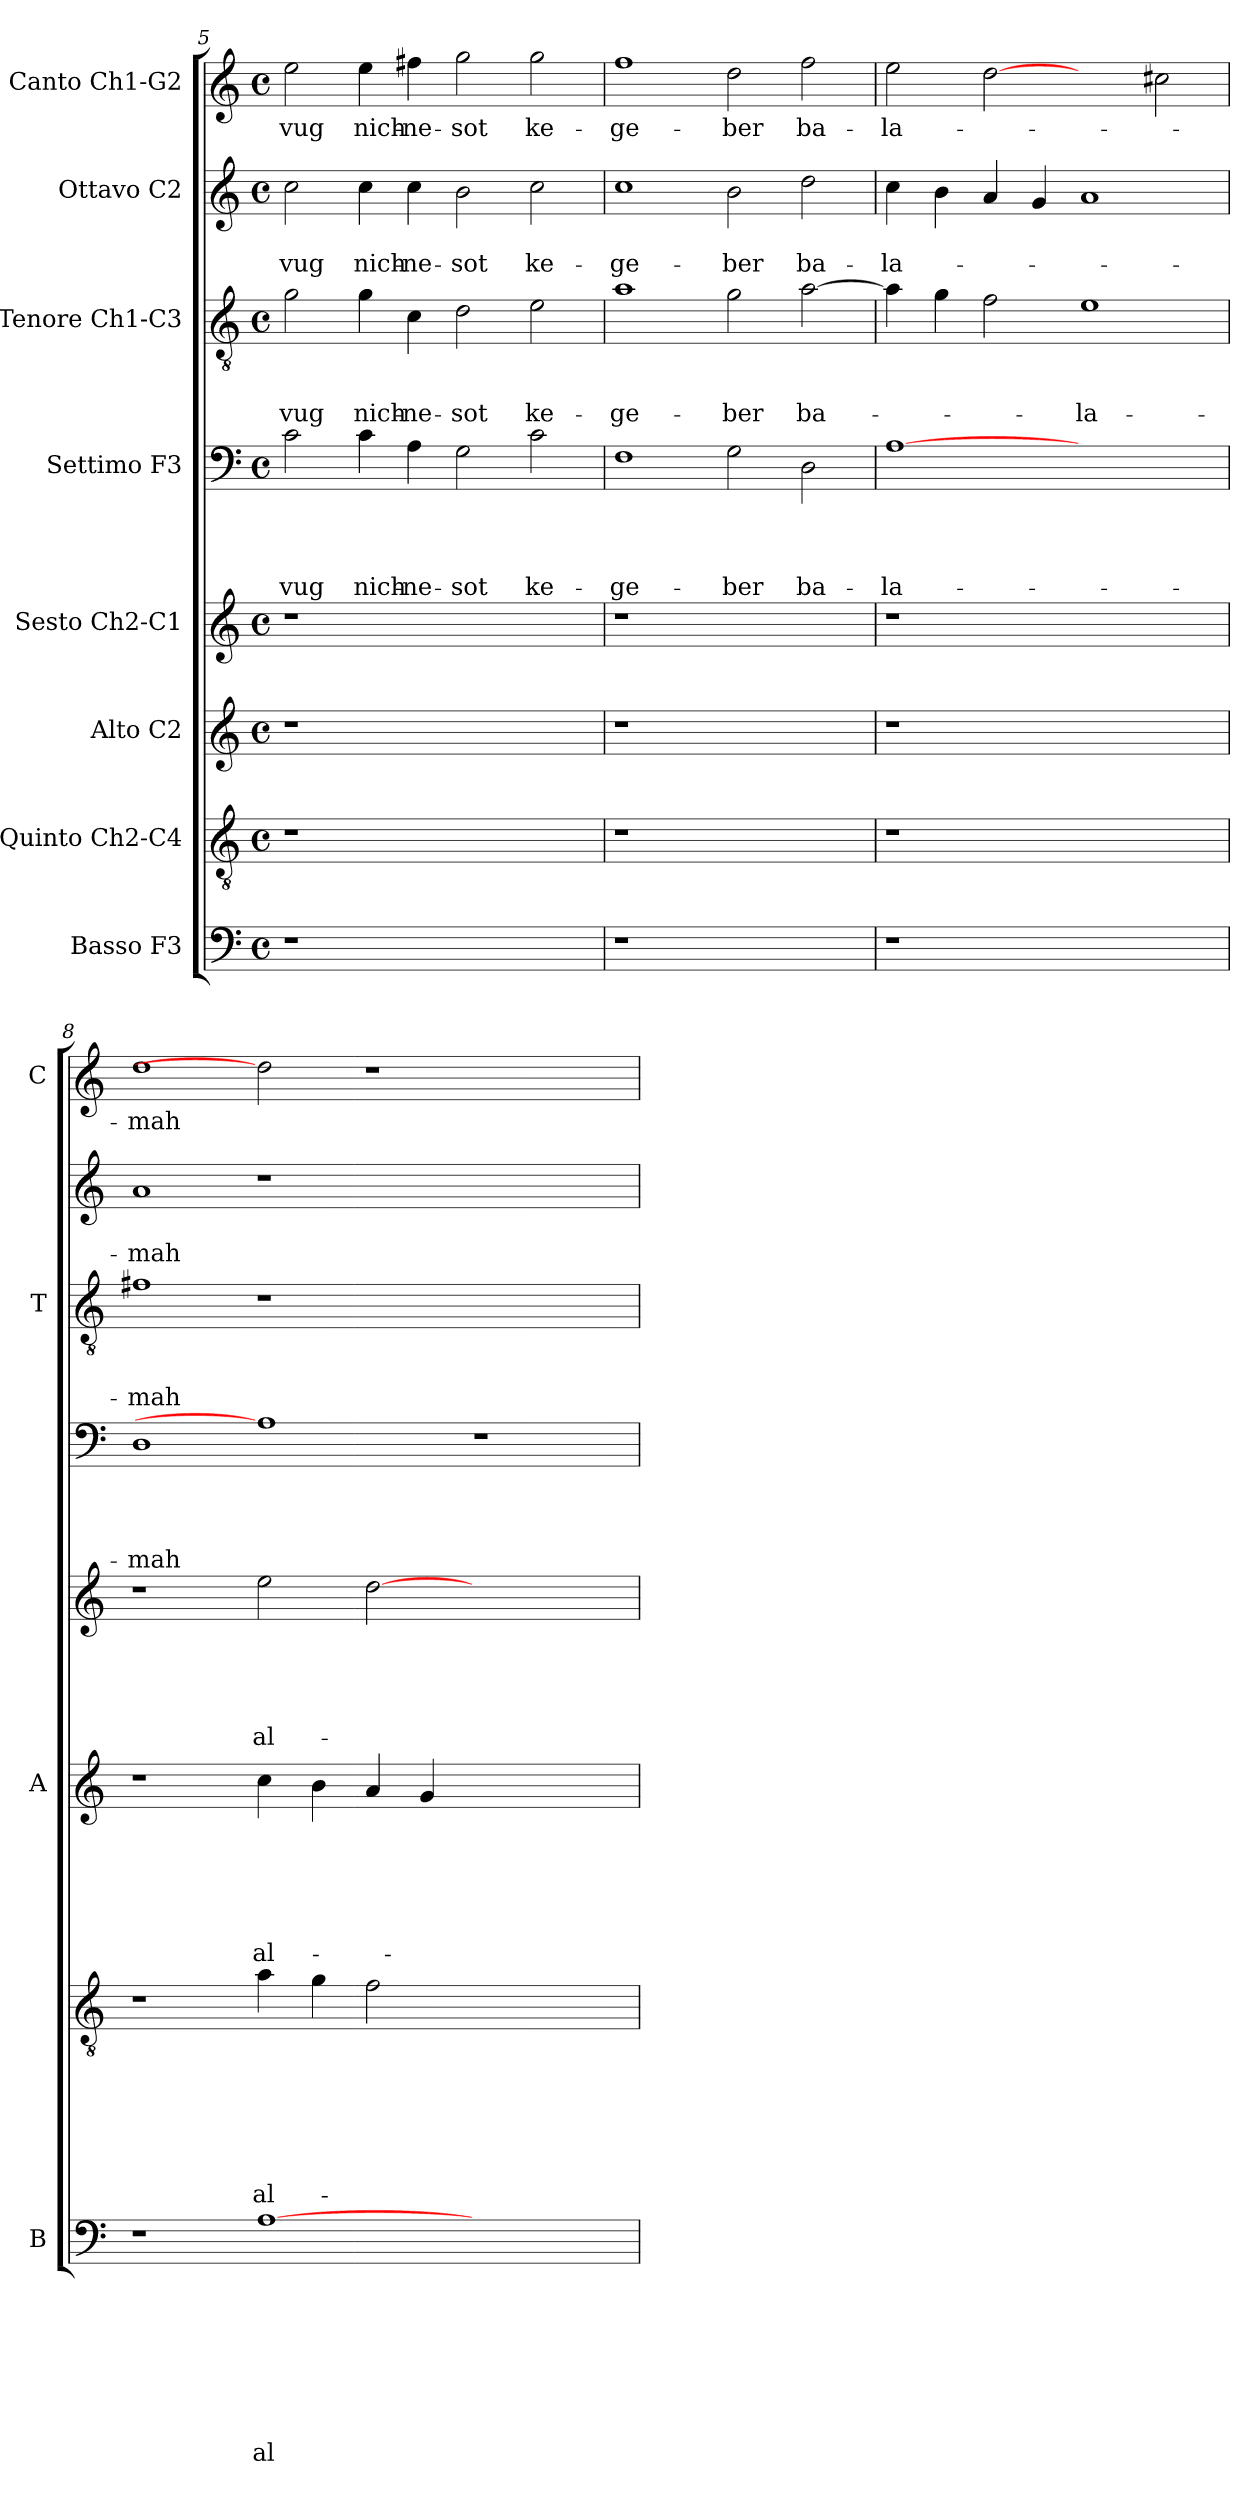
**kern	**text	**text	**text	**text	**text	**text	**text	**text	**kern	**text	**text	**text	**text	**text	**text	**text	**kern	**text	**text	**text	**text	**text	**text	**kern	**text	**text	**text	**text	**text	**kern	**text	**text	**text	**text	**kern	**text	**text	**text	**kern	**text	**text	**kern	**text
*part8	*part8	*part8	*part8	*part8	*part8	*part8	*part8	*part8	*part7	*part7	*part7	*part7	*part7	*part7	*part7	*part7	*part6	*part6	*part6	*part6	*part6	*part6	*part6	*part5	*part5	*part5	*part5	*part5	*part5	*part4	*part4	*part4	*part4	*part4	*part3	*part3	*part3	*part3	*part2	*part2	*part2	*part1	*part1
*staff8	*staff8	*staff8	*staff8	*staff8	*staff8	*staff8	*staff8	*staff8	*staff7	*staff7	*staff7	*staff7	*staff7	*staff7	*staff7	*staff7	*staff6	*staff6	*staff6	*staff6	*staff6	*staff6	*staff6	*staff5	*staff5	*staff5	*staff5	*staff5	*staff5	*staff4	*staff4	*staff4	*staff4	*staff4	*staff3	*staff3	*staff3	*staff3	*staff2	*staff2	*staff2	*staff1	*staff1
*I"Basso F3	*	*	*	*	*	*	*	*	*I"Quinto Ch2-C4	*	*	*	*	*	*	*	*I"Alto C2	*	*	*	*	*	*	*I"Sesto Ch2-C1	*	*	*	*	*	*I"Settimo F3	*	*	*	*	*I"Tenore Ch1-C3	*	*	*	*I"Ottavo C2	*	*	*I"Canto Ch1-G2	*
*I'B	*	*	*	*	*	*	*	*	*	*	*	*	*	*	*	*	*I'A	*	*	*	*	*	*	*	*	*	*	*	*	*	*	*	*	*	*I'T	*	*	*	*	*	*	*I'C	*
*clefF4	*	*	*	*	*	*	*	*	*clefGv2	*	*	*	*	*	*	*	*clefG2	*	*	*	*	*	*	*clefG2	*	*	*	*	*	*clefF4	*	*	*	*	*clefGv2	*	*	*	*clefG2	*	*	*clefG2	*
*k[]	*	*	*	*	*	*	*	*	*k[]	*	*	*	*	*	*	*	*k[]	*	*	*	*	*	*	*k[]	*	*	*	*	*	*k[]	*	*	*	*	*k[]	*	*	*	*k[]	*	*	*k[]	*
*C:	*	*	*	*	*	*	*	*	*C:	*	*	*	*	*	*	*	*C:	*	*	*	*	*	*	*C:	*	*	*	*	*	*C:	*	*	*	*	*C:	*	*	*	*C:	*	*	*C:	*
*M4/4	*	*	*	*	*	*	*	*	*M4/4	*	*	*	*	*	*	*	*M4/4	*	*	*	*	*	*	*M4/4	*	*	*	*	*	*M4/4	*	*	*	*	*M4/4	*	*	*	*M4/4	*	*	*M4/4	*
*met(c)	*	*	*	*	*	*	*	*	*met(c)	*	*	*	*	*	*	*	*met(c)	*	*	*	*	*	*	*met(c)	*	*	*	*	*	*met(c)	*	*	*	*	*met(c)	*	*	*	*met(c)	*	*	*met(c)	*
=5	=5	=5	=5	=5	=5	=5	=5	=5	=5	=5	=5	=5	=5	=5	=5	=5	=5	=5	=5	=5	=5	=5	=5	=5	=5	=5	=5	=5	=5	=5	=5	=5	=5	=5	=5	=5	=5	=5	=5	=5	=5	=5	=5
!	!	!	!	!	!	!	!	!	!	!	!	!	!	!	!	!	!	!	!	!	!	!	!	!	!	!	!	!	!	!	!	!	!	!LO:LY:b	!	!	!	!LO:LY:b	!	!	!LO:LY:b	!	!LO:LY:b
1r	.	.	.	.	.	.	.	.	1r	.	.	.	.	.	.	.	1r	.	.	.	.	.	.	1r	.	.	.	.	.	2c\	.	.	.	-vug	2g\	.	.	-vug	2cc\	.	-vug	2ee\	-vug
!	!	!	!	!	!	!	!	!	!	!	!	!	!	!	!	!	!	!	!	!	!	!	!	!	!	!	!	!	!	!	!	!	!	!LO:LY:b	!	!	!	!LO:LY:b	!	!	!LO:LY:b	!	!LO:LY:b
.	.	.	.	.	.	.	.	.	.	.	.	.	.	.	.	.	.	.	.	.	.	.	.	.	.	.	.	.	.	4c\	.	.	.	nich-	4g\	.	.	nich-	4cc\	.	nich-	4ee\	nich-
!	!	!	!	!	!	!	!	!	!	!	!	!	!	!	!	!	!	!	!	!	!	!	!	!	!	!	!	!	!	!	!	!	!	!LO:LY:b	!	!	!	!LO:LY:b	!	!	!LO:LY:b	!	!LO:LY:b
.	.	.	.	.	.	.	.	.	.	.	.	.	.	.	.	.	.	.	.	.	.	.	.	.	.	.	.	.	.	4A\	.	.	.	-ne-	4c\	.	.	-ne-	4cc\	.	-ne-	4ff#X\	-ne-
!	!	!	!	!	!	!	!	!	!	!	!	!	!	!	!	!	!	!	!	!	!	!	!	!	!	!	!	!	!	!	!	!	!	!LO:LY:b	!	!	!	!LO:LY:b	!	!	!LO:LY:b	!	!LO:LY:b
1ryy	.	.	.	.	.	.	.	.	1ryy	.	.	.	.	.	.	.	1ryy	.	.	.	.	.	.	1ryy	.	.	.	.	.	2G\	.	.	.	-sot	2d\	.	.	-sot	2b\	.	-sot	2gg\	-sot
!	!	!	!	!	!	!	!	!	!	!	!	!	!	!	!	!	!	!	!	!	!	!	!	!	!	!	!	!	!	!	!	!	!	!LO:LY:b	!	!	!	!LO:LY:b	!	!	!LO:LY:b	!	!LO:LY:b
.	.	.	.	.	.	.	.	.	.	.	.	.	.	.	.	.	.	.	.	.	.	.	.	.	.	.	.	.	.	2c\	.	.	.	ke-	2e\	.	.	ke-	2cc\	.	ke-	2gg\	ke-
!!LO:LB:g=z
=6	=6	=6	=6	=6	=6	=6	=6	=6	=6	=6	=6	=6	=6	=6	=6	=6	=6	=6	=6	=6	=6	=6	=6	=6	=6	=6	=6	=6	=6	=6	=6	=6	=6	=6	=6	=6	=6	=6	=6	=6	=6	=6	=6
!	!	!	!	!	!	!	!	!	!	!	!	!	!	!	!	!	!	!	!	!	!	!	!	!	!	!	!	!	!	!	!	!	!	!LO:LY:b	!	!	!	!LO:LY:b	!	!	!LO:LY:b	!	!LO:LY:b
1r	.	.	.	.	.	.	.	.	1r	.	.	.	.	.	.	.	1r	.	.	.	.	.	.	1r	.	.	.	.	.	1F	.	.	.	-ge-	1a	.	.	-ge-	1cc	.	-ge-	1ff	-ge-
!	!	!	!	!	!	!	!	!	!	!	!	!	!	!	!	!	!	!	!	!	!	!	!	!	!	!	!	!	!	!	!	!	!	!LO:LY:b	!	!	!	!LO:LY:b	!	!	!LO:LY:b	!	!LO:LY:b
1ryy	.	.	.	.	.	.	.	.	1ryy	.	.	.	.	.	.	.	1ryy	.	.	.	.	.	.	1ryy	.	.	.	.	.	2G\	.	.	.	-ber	2g\	.	.	-ber	2b\	.	-ber	2dd\	-ber
!	!	!	!	!	!	!	!	!	!	!	!	!	!	!	!	!	!	!	!	!	!	!	!	!	!	!	!	!	!	!	!	!	!	!LO:LY:b	!	!	!	!LO:LY:b	!	!	!LO:LY:b	!	!LO:LY:b
.	.	.	.	.	.	.	.	.	.	.	.	.	.	.	.	.	.	.	.	.	.	.	.	.	.	.	.	.	.	2D\	.	.	.	ba-	[2a\	.	.	ba-	2dd\	.	ba-	2ff\	ba-
=7	=7	=7	=7	=7	=7	=7	=7	=7	=7	=7	=7	=7	=7	=7	=7	=7	=7	=7	=7	=7	=7	=7	=7	=7	=7	=7	=7	=7	=7	=7	=7	=7	=7	=7	=7	=7	=7	=7	=7	=7	=7	=7	=7
!	!	!	!	!	!	!	!	!	!	!	!	!	!	!	!	!	!	!	!	!	!	!	!	!	!	!	!	!	!	!	!	!	!	!LO:LY:b	!	!	!	!	!	!	!LO:LY:b	!	!LO:LY:b
1r	.	.	.	.	.	.	.	.	1r	.	.	.	.	.	.	.	1r	.	.	.	.	.	.	1r	.	.	.	.	.	[1A	.	.	.	-la-	4a\]	.	.	.	4cc\	.	-la-	2ee\	-la-
.	.	.	.	.	.	.	.	.	.	.	.	.	.	.	.	.	.	.	.	.	.	.	.	.	.	.	.	.	.	.	.	.	.	.	4g\	.	.	.	4b\	.	.	.	.
.	.	.	.	.	.	.	.	.	.	.	.	.	.	.	.	.	.	.	.	.	.	.	.	.	.	.	.	.	.	.	.	.	.	.	2f\	.	.	.	4a/	.	.	[2dd	.
.	.	.	.	.	.	.	.	.	.	.	.	.	.	.	.	.	.	.	.	.	.	.	.	.	.	.	.	.	.	.	.	.	.	.	.	.	.	.	4g/	.	.	.	.
!	!	!	!	!	!	!	!	!	!	!	!	!	!	!	!	!	!	!	!	!	!	!	!	!	!	!	!	!	!	!	!	!	!	!	!	!	!	!LO:LY:b	!	!	!	!	!
1ryy	.	.	.	.	.	.	.	.	1ryy	.	.	.	.	.	.	.	1ryy	.	.	.	.	.	.	1ryy	.	.	.	.	.	1ryy	.	.	.	.	1e	.	.	-la-	1a	.	.	2ryy	.
.	.	.	.	.	.	.	.	.	.	.	.	.	.	.	.	.	.	.	.	.	.	.	.	.	.	.	.	.	.	.	.	.	.	.	.	.	.	.	.	.	.	2cc#X\	.
=8	=8	=8	=8	=8	=8	=8	=8	=8	=8	=8	=8	=8	=8	=8	=8	=8	=8	=8	=8	=8	=8	=8	=8	=8	=8	=8	=8	=8	=8	=8	=8	=8	=8	=8	=8	=8	=8	=8	=8	=8	=8	=8	=8
!	!	!	!	!	!	!	!	!	!	!	!	!	!	!	!	!	!	!	!	!	!	!	!	!	!	!	!	!	!	!	!	!	!	!LO:LY:b	!	!	!	!LO:LY:b	!	!	!LO:LY:b	!	!LO:LY:b
1r	.	.	.	.	.	.	.	.	1r	.	.	.	.	.	.	.	1r	.	.	.	.	.	.	1r	.	.	.	.	.	1D	.	.	.	-mah	1f#X	.	.	-mah	1a	.	-mah	1dd	-mah
!	!	!	!	!	!	!	!	!LO:LY:b	!	!	!	!	!	!	!	!LO:LY:b	!	!	!	!	!	!	!LO:LY:b	!	!	!	!	!	!LO:LY:b	!	!	!	!	!	!	!	!	!	!	!	!	!	!
[1A	.	.	.	.	.	.	.	al-	4a\	.	.	.	.	.	.	al-	4cc\	.	.	.	.	.	al-	2ee\	.	.	.	.	al-	1A]	.	.	.	.	1r	.	.	.	1r	.	.	2dd]	.
.	.	.	.	.	.	.	.	.	4g\	.	.	.	.	.	.	.	4b\	.	.	.	.	.	.	.	.	.	.	.	.	.	.	.	.	.	.	.	.	.	.	.	.	.	.
.	.	.	.	.	.	.	.	.	2f\	.	.	.	.	.	.	.	4a/	.	.	.	.	.	.	[2dd\	.	.	.	.	.	.	.	.	.	.	.	.	.	.	.	.	.	1r	.
.	.	.	.	.	.	.	.	.	.	.	.	.	.	.	.	.	4g/	.	.	.	.	.	.	.	.	.	.	.	.	.	.	.	.	.	.	.	.	.	.	.	.	.	.
1ryy	.	.	.	.	.	.	.	.	1ryy	.	.	.	.	.	.	.	1ryy	.	.	.	.	.	.	1ryy	.	.	.	.	.	1r	.	.	.	.	1ryy	.	.	.	1ryy	.	.	.	.
.	.	.	.	.	.	.	.	.	.	.	.	.	.	.	.	.	.	.	.	.	.	.	.	.	.	.	.	.	.	.	.	.	.	.	.	.	.	.	.	.	.	2ryy	.
=	=	=	=	=	=	=	=	=	=	=	=	=	=	=	=	=	=	=	=	=	=	=	=	=	=	=	=	=	=	=	=	=	=	=	=	=	=	=	=	=	=	=	=
*-	*-	*-	*-	*-	*-	*-	*-	*-	*-	*-	*-	*-	*-	*-	*-	*-	*-	*-	*-	*-	*-	*-	*-	*-	*-	*-	*-	*-	*-	*-	*-	*-	*-	*-	*-	*-	*-	*-	*-	*-	*-	*-	*-
